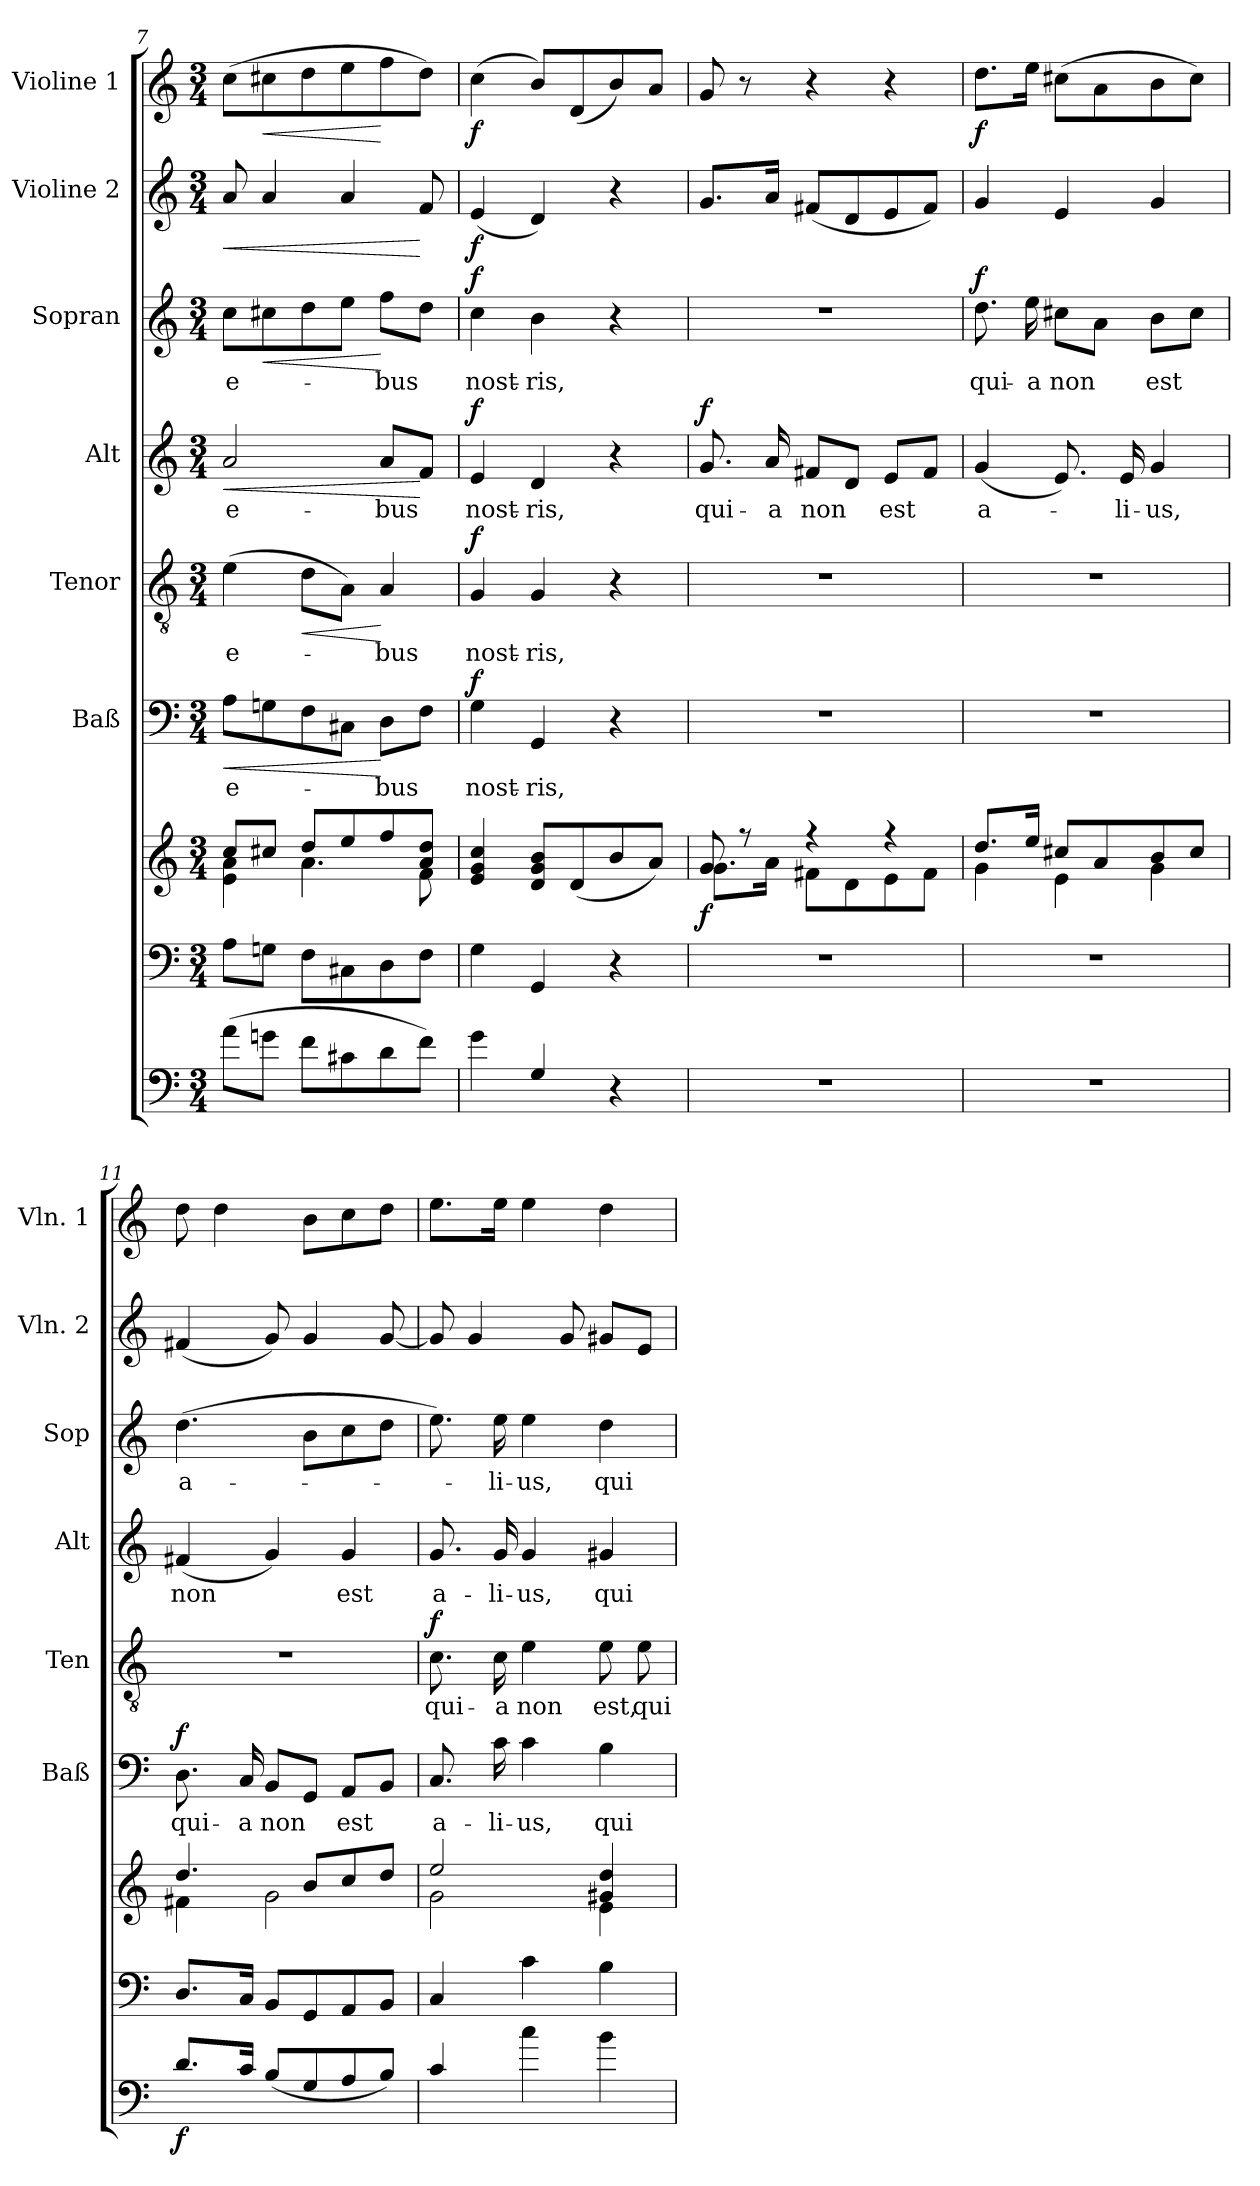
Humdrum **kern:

**kern	**dynam	**kern	**kern	**dynam	**kern	**text	**dynam	**kern	**text	**dynam	**kern	**text	**dynam	**kern	**text	**dynam	**kern	**dynam	**kern	**dynam
*part8	*part8	*part7	*part7	*part7	*part6	*part6	*part6	*part5	*part5	*part5	*part4	*part4	*part4	*part3	*part3	*part3	*part2	*part2	*part1	*part1
*staff9	*staff9	*staff8	*staff7	*staff7/8	*staff6	*staff6	*staff6	*staff5	*staff5	*staff5	*staff4	*staff4	*staff4	*staff3	*staff3	*staff3	*staff2	*staff2	*staff1	*staff1
*	*	*	*	*	*I"Baß	*	*	*I"Tenor	*	*	*I"Alt	*	*	*I"Sopran	*	*	*I"Violine 2	*	*I"Violine 1	*
*	*	*	*	*	*I'Baß	*	*	*I'Ten	*	*	*I'Alt	*	*	*I'Sop	*	*	*I'Vln. 2	*	*I'Vln. 1	*
*clefF4	*	*clefF4	*clefG2	*	*clefF4	*	*	*clefGv2	*	*	*clefG2	*	*	*clefG2	*	*	*clefG2	*	*clefG2	*
*ITrd7c12	*	*	*	*	*	*	*	*	*	*	*	*	*	*	*	*	*	*	*	*
*k[]	*	*k[]	*k[]	*	*k[]	*	*	*k[]	*	*	*k[]	*	*	*k[]	*	*	*k[]	*	*k[]	*
*C:	*	*C:	*C:	*	*C:	*	*	*C:	*	*	*C:	*	*	*C:	*	*	*C:	*	*C:	*
*M3/4	*	*M3/4	*M3/4	*	*M3/4	*	*	*M3/4	*	*	*M3/4	*	*	*M3/4	*	*	*M3/4	*	*M3/4	*
=7	=7	=7	=7	=7	=7	=7	=7	=7	=7	=7	=7	=7	=7	=7	=7	=7	=7	=7	=7	=7
*	*	*	*^	*	*	*	*	*	*	*	*	*	*	*	*	*	*	*	*	*
!	!	!	!	!	!	!	!LO:LY:b	!LO:HP:b	!	!LO:LY:b	!	!	!LO:LY:b	!LO:HP:b	!	!LO:LY:b	!	!	!LO:HP:b	!	!
(>8A\L	.	8A\L	8cc/L	4e\ 4a\	.	8A\L	-e-	<	(>4e\	-e-	.	2a/	-e-	<	8cc\L	-e-	.	8a/	<	(>8cc\L	.
!	!	!	!	!	!	!	!	!	!	!	!	!	!	!	!	!	!LO:HP:b	!	!	!	!LO:HP:b
8Gn\J	.	8Gn\J	8cc#X/J	.	.	8Gn\	.	.	.	.	.	.	.	.	8cc#X\	.	<	4a/	.	8cc#X\	<
!	!	!	!	!	!	!	!	!	!	!	!LO:HP:b	!	!	!	!	!	!	!	!	!	!
8F\L	.	8F\L	8dd/L	4.a\	.	8F\	.	.	8d\L	.	<	.	.	.	8dd\	.	.	.	.	8dd\	.
8C#X\	.	8C#X\	8ee/	.	.	8C#X\J	.	.	8A\J)	.	.	.	.	.	8ee\J	.	.	4a/	.	8ee\	.
!	!	!	!	!	!	!	!LO:LY:b	!	!	!LO:LY:b	!	!	!LO:LY:b	!	!	!LO:LY:b	!	!	!	!	!
8D\	.	8D\	8ff/	.	.	8D\L	-bus	[	4A/	-bus	[	8a/L	-bus	.	8ff\L	-bus	[	.	.	8ff\	[
8F\J)	.	8F\J	8a/ 8dd/J	8f\	.	8F\J	.	.	.	.	.	8f/J	.	[	8dd\J	.	.	8f/	[	8dd\J)	.
=8	=8	=8	=8	=8	=8	=8	=8	=8	=8	=8	=8	=8	=8	=8	=8	=8	=8	=8	=8	=8	=8
!	!	!	!	!	!	!	!LO:LY:b	!LO:DY:a	!	!LO:LY:b	!LO:DY:a	!	!LO:LY:b	!LO:DY:a	!	!LO:LY:b	!LO:DY:a	!	!LO:DY:b	!	!LO:DY:b
*	*	*	*v	*v	*	*	*	*	*	*	*	*	*	*	*	*	*	*	*	*	*
4G\	.	4G\	4e/ 4g/ 4cc/	.	4G\	nost-	f	4G/	nost-	f	4e/	nost-	f	4cc\	nost-	f	(<4e/	f	(>4cc\	f
!	!	!	!	!	!	!LO:LY:b	!	!	!LO:LY:b	!	!	!LO:LY:b	!	!	!LO:LY:b	!	!	!	!	!
4GG/	.	4GG/	8d/ 8g/ 8b/L	.	4GG/	-ris,	.	4G/	-ris,	.	4d/	-ris,	.	4b\	-ris,	.	4d/)	.	8b/L)	.
.	.	.	(<8d/	.	.	.	.	.	.	.	.	.	.	.	.	.	.	.	(<8d/	.
4r	.	4r	8b/	.	4r	.	.	4r	.	.	4r	.	.	4r	.	.	4r	.	8b/)	.
.	.	.	8a/J)	.	.	.	.	.	.	.	.	.	.	.	.	.	.	.	8a/J	.
=9	=9	=9	=9	=9	=9	=9	=9	=9	=9	=9	=9	=9	=9	=9	=9	=9	=9	=9	=9	=9
*	*	*	*^	*	*	*	*	*	*	*	*	*	*	*	*	*	*	*	*	*
!	!	!	!	!	!LO:DY:b	!	!	!	!	!	!	!	!LO:LY:b	!LO:DY:a	!	!	!	!	!	!	!
2.r	.	2.r	8g/	8.g\L	f	2.r	.	.	2.r	.	.	8.g/	qui-	f	2.r	.	.	8.g/L	.	8g/	.
.	.	.	8ree	.	.	.	.	.	.	.	.	.	.	.	.	.	.	.	.	8r	.
!	!	!	!	!	!	!	!	!	!	!	!	!	!LO:LY:b	!	!	!	!	!	!	!	!
.	.	.	.	16a\Jk	.	.	.	.	.	.	.	16a/	-a	.	.	.	.	16a/Jk	.	.	.
!	!	!	!	!	!	!	!	!	!	!	!	!	!LO:LY:b	!	!	!	!	!	!	!	!
.	.	.	4ree	8f#X\L	.	.	.	.	.	.	.	8f#X/L	non	.	.	.	.	(<8f#X/L	.	4r	.
.	.	.	.	8d\	.	.	.	.	.	.	.	8d/J	.	.	.	.	.	8d/	.	.	.
!	!	!	!	!	!	!	!	!	!	!	!	!	!LO:LY:b	!	!	!	!	!	!	!	!
.	.	.	4ree	8e\	.	.	.	.	.	.	.	8e/L	est	.	.	.	.	8e/	.	4r	.
.	.	.	.	8f#\J	.	.	.	.	.	.	.	8f#/J	.	.	.	.	.	8f#/J)	.	.	.
=10	=10	=10	=10	=10	=10	=10	=10	=10	=10	=10	=10	=10	=10	=10	=10	=10	=10	=10	=10	=10	=10
!	!	!	!	!	!	!	!	!	!	!	!	!	!LO:LY:b	!	!	!LO:LY:b	!LO:DY:a	!	!	!	!LO:DY:b
2.r	.	2.r	8.dd/L	4g\	.	2.r	.	.	2.r	.	.	(<4g/	a-	.	8.dd\	qui-	f	4g/	.	8.dd\L	f
!	!	!	!	!	!	!	!	!	!	!	!	!	!	!	!	!LO:LY:b	!	!	!	!	!
.	.	.	16ee/Jk	.	.	.	.	.	.	.	.	.	.	.	16ee\	-a	.	.	.	16ee\Jk	.
!	!	!	!	!	!	!	!	!	!	!	!	!	!	!	!	!LO:LY:b	!	!	!	!	!
.	.	.	8cc#X/L	4e\	.	.	.	.	.	.	.	8.e/)	.	.	8cc#X\L	non	.	4e/	.	(>8cc#X\L	.
.	.	.	8a/	.	.	.	.	.	.	.	.	.	.	.	8a\J	.	.	.	.	8a\	.
!	!	!	!	!	!	!	!	!	!	!	!	!	!LO:LY:b	!	!	!	!	!	!	!	!
.	.	.	.	.	.	.	.	.	.	.	.	16e/	-li-	.	.	.	.	.	.	.	.
!	!	!	!	!	!	!	!	!	!	!	!	!	!LO:LY:b	!	!	!LO:LY:b	!	!	!	!	!
.	.	.	8b/	4g\	.	.	.	.	.	.	.	4g/	-us,	.	8b\L	est	.	4g/	.	8b\	.
.	.	.	8cc#/J	.	.	.	.	.	.	.	.	.	.	.	8cc#\J	.	.	.	.	8cc#\J)	.
!!LO:PB:g=z
=11	=11	=11	=11	=11	=11	=11	=11	=11	=11	=11	=11	=11	=11	=11	=11	=11	=11	=11	=11	=11	=11
!	!LO:DY:b	!	!	!	!	!	!LO:LY:b	!LO:DY:a	!	!	!	!	!LO:LY:b	!	!	!LO:LY:b	!	!	!	!	!
8.D/L	f	8.D/L	4.dd/	4f#X\	.	8.D\	qui-	f	2.r	.	.	(<4f#X/	non	.	(>4.dd\	a-	.	(<4f#X/	.	8dd\	.
.	.	.	.	.	.	.	.	.	.	.	.	.	.	.	.	.	.	.	.	4dd\	.
!	!	!	!	!	!	!	!LO:LY:b	!	!	!	!	!	!	!	!	!	!	!	!	!	!
16C/Jk	.	16C/Jk	.	.	.	16C/	-a	.	.	.	.	.	.	.	.	.	.	.	.	.	.
!	!	!	!	!	!	!	!LO:LY:b	!	!	!	!	!	!	!	!	!	!	!	!	!	!
(<8BB/L	.	8BB/L	.	2g\	.	8BB/L	non	.	.	.	.	4g/)	.	.	.	.	.	8g/)	.	.	.
8GG/	.	8GG/	8b/L	.	.	8GG/J	.	.	.	.	.	.	.	.	8b\L	.	.	4g/	.	8b\L	.
!	!	!	!	!	!	!	!LO:LY:b	!	!	!	!	!	!LO:LY:b	!	!	!	!	!	!	!	!
8AA/	.	8AA/	8cc/	.	.	8AA/L	est	.	.	.	.	4g/	est	.	8cc\	.	.	.	.	8cc\	.
8BB/J)	.	8BB/J	8dd/J	.	.	8BB/J	.	.	.	.	.	.	.	.	8dd\J	.	.	[8g/	.	8dd\J	.
=12	=12	=12	=12	=12	=12	=12	=12	=12	=12	=12	=12	=12	=12	=12	=12	=12	=12	=12	=12	=12	=12
!	!	!	!	!	!	!	!LO:LY:b	!	!	!LO:LY:b	!LO:DY:a	!	!LO:LY:b	!	!	!	!	!	!	!	!
4C/	.	4C/	2ee/	2g\	.	8.C/	a-	.	8.c\	qui-	f	8.g/	a-	.	8.ee\)	.	.	8g/]	.	8.ee\L	.
.	.	.	.	.	.	.	.	.	.	.	.	.	.	.	.	.	.	4g/	.	.	.
!	!	!	!	!	!	!	!LO:LY:b	!	!	!LO:LY:b	!	!	!LO:LY:b	!	!	!LO:LY:b	!	!	!	!	!
.	.	.	.	.	.	16c\	-li-	.	16c\	-a	.	16g/	-li-	.	16ee\	-li-	.	.	.	16ee\Jk	.
!	!	!	!	!	!	!	!LO:LY:b	!	!	!LO:LY:b	!	!	!LO:LY:b	!	!	!LO:LY:b	!	!	!	!	!
4c\	.	4c\	.	.	.	4c\	-us,	.	4e\	non	.	4g/	-us,	.	4ee\	-us,	.	.	.	4ee\	.
.	.	.	.	.	.	.	.	.	.	.	.	.	.	.	.	.	.	8g/	.	.	.
!	!	!	!	!	!	!	!LO:LY:b	!	!	!LO:LY:b	!	!	!LO:LY:b	!	!	!LO:LY:b	!	!	!	!	!
4B\	.	4B\	4g#X/ 4dd/	4e\	.	4B\	qui	.	8e\	est,	.	4g#X/	qui	.	4dd\	qui	.	8g#X/L	.	4dd\	.
!	!	!	!	!	!	!	!	!	!	!LO:LY:b	!	!	!	!	!	!	!	!	!	!	!
.	.	.	.	.	.	.	.	.	8e\	qui	.	.	.	.	.	.	.	8e/J	.	.	.
*	*	*	*v	*v	*	*	*	*	*	*	*	*	*	*	*	*	*	*	*	*	*
=	=	=	=	=	=	=	=	=	=	=	=	=	=	=	=	=	=	=	=	=
*-	*-	*-	*-	*-	*-	*-	*-	*-	*-	*-	*-	*-	*-	*-	*-	*-	*-	*-	*-	*-
